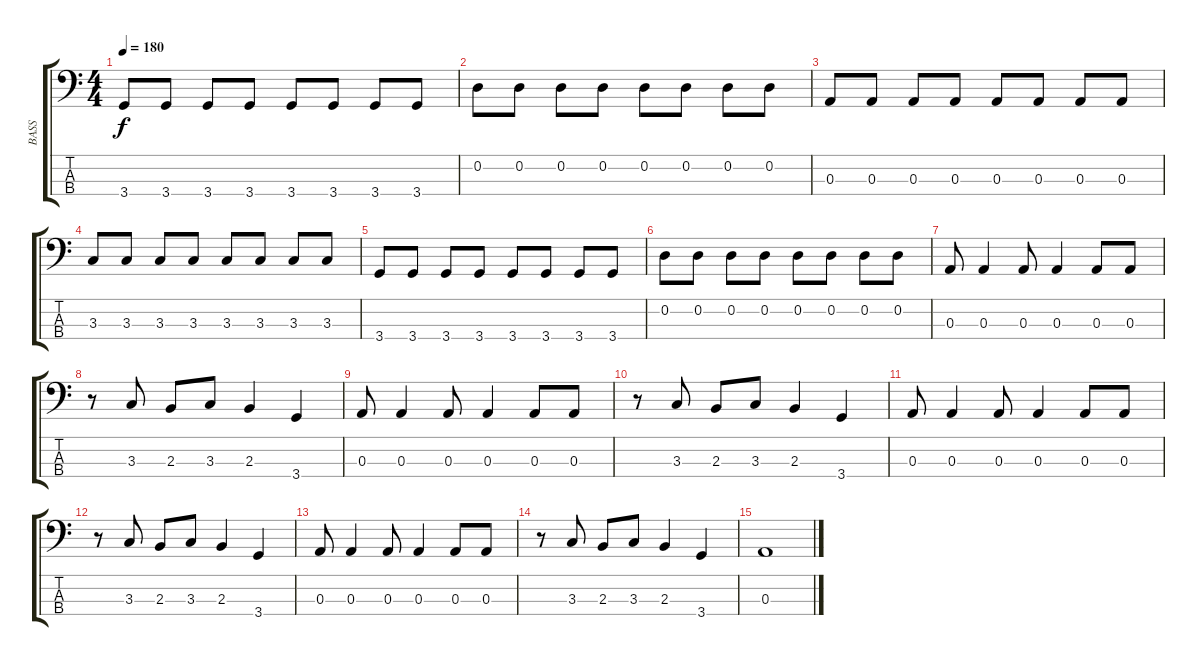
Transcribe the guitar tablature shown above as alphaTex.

\track ("BASS" "BASS") {instrument electricbassfinger}
\staff {score tabs}
\tuning (G2 D2 A1 E1) {hide}
\ts (4 4)
\tempo 180
\clef f4
\ks c
3.4.8{dy f} 3.4.8 3.4.8 3.4.8 3.4.8 3.4.8 3.4.8 3.4.8 |
0.2.8 0.2.8 0.2.8 0.2.8 0.2.8 0.2.8 0.2.8 0.2.8 |
0.3.8 0.3.8 0.3.8 0.3.8 0.3.8 0.3.8 0.3.8 0.3.8 |
3.3.8 3.3.8 3.3.8 3.3.8 3.3.8 3.3.8 3.3.8 3.3.8 |
3.4.8 3.4.8 3.4.8 3.4.8 3.4.8 3.4.8 3.4.8 3.4.8 |
0.2.8 0.2.8 0.2.8 0.2.8 0.2.8 0.2.8 0.2.8 0.2.8 |
0.3.8 0.3.4 0.3.8 0.3.4 0.3.8 0.3.8 |
r.8 3.3.8 2.3.8 3.3.8 2.3.4 3.4.4 |
0.3.8 0.3.4 0.3.8 0.3.4 0.3.8 0.3.8 |
r.8 3.3.8 2.3.8 3.3.8 2.3.4 3.4.4 |
0.3.8 0.3.4 0.3.8 0.3.4 0.3.8 0.3.8 |
r.8 3.3.8 2.3.8 3.3.8 2.3.4 3.4.4 |
0.3.8 0.3.4 0.3.8 0.3.4 0.3.8 0.3.8 |
r.8 3.3.8 2.3.8 3.3.8 2.3.4 3.4.4 |
0.3.1
